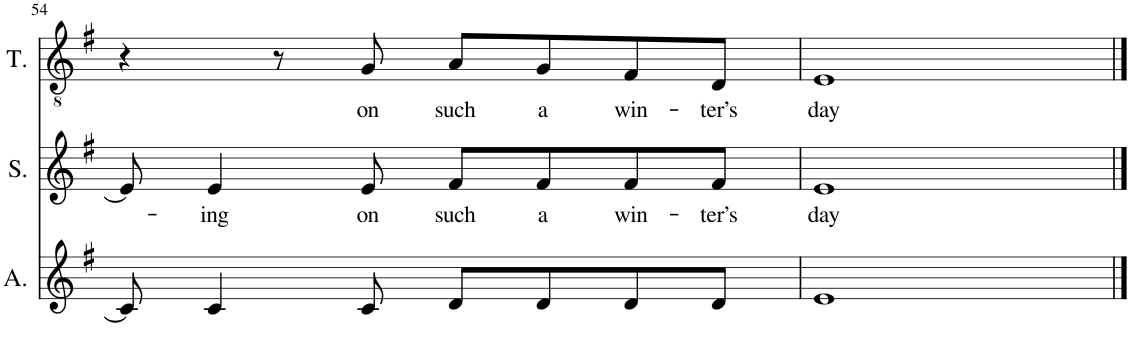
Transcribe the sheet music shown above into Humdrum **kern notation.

**kern	**kern	**text	**kern	**text
*part3	*part2	*part2	*part1	*part1
*staff3	*staff2	*staff2	*staff1	*staff1
*I"Alto	*I"Soprano	*	*I"Tenor	*
*I'A.	*I'S.	*	*I'T.	*
!!LO:PB:g=z
*clefG2	*clefG2	*	*clefGv2	*
*k[f#]	*k[f#]	*	*k[f#]	*
*M4/4	*M4/4	*	*M4/4	*
=54	=54	=54	=54	=54
8c/]	8e/]	.	4r	.
!	!	!LO:LY:b	!	!
4c/	4e/	-ing	.	.
.	.	.	8r	.
!	!	!LO:LY:b	!	!LO:LY:b
8c/	8e/	on	8G/	on
!	!	!LO:LY:b	!	!LO:LY:b
8d/L	8f#/L	such	8A/L	such
!	!	!LO:LY:b	!	!LO:LY:b
8d/	8f#/	a	8G/	a
!	!	!LO:LY:b	!	!LO:LY:b
8d/	8f#/	win-	8F#/	win-
!	!	!LO:LY:b	!	!LO:LY:b
8d/J	8f#/J	-ter’s	8D/J	-ter’s
=55	=55	=55	=55	=55
!	!	!LO:LY:b	!	!LO:LY:b
1e	1e	day	1E	day
==	==	==	==	==
*-	*-	*-	*-	*-
